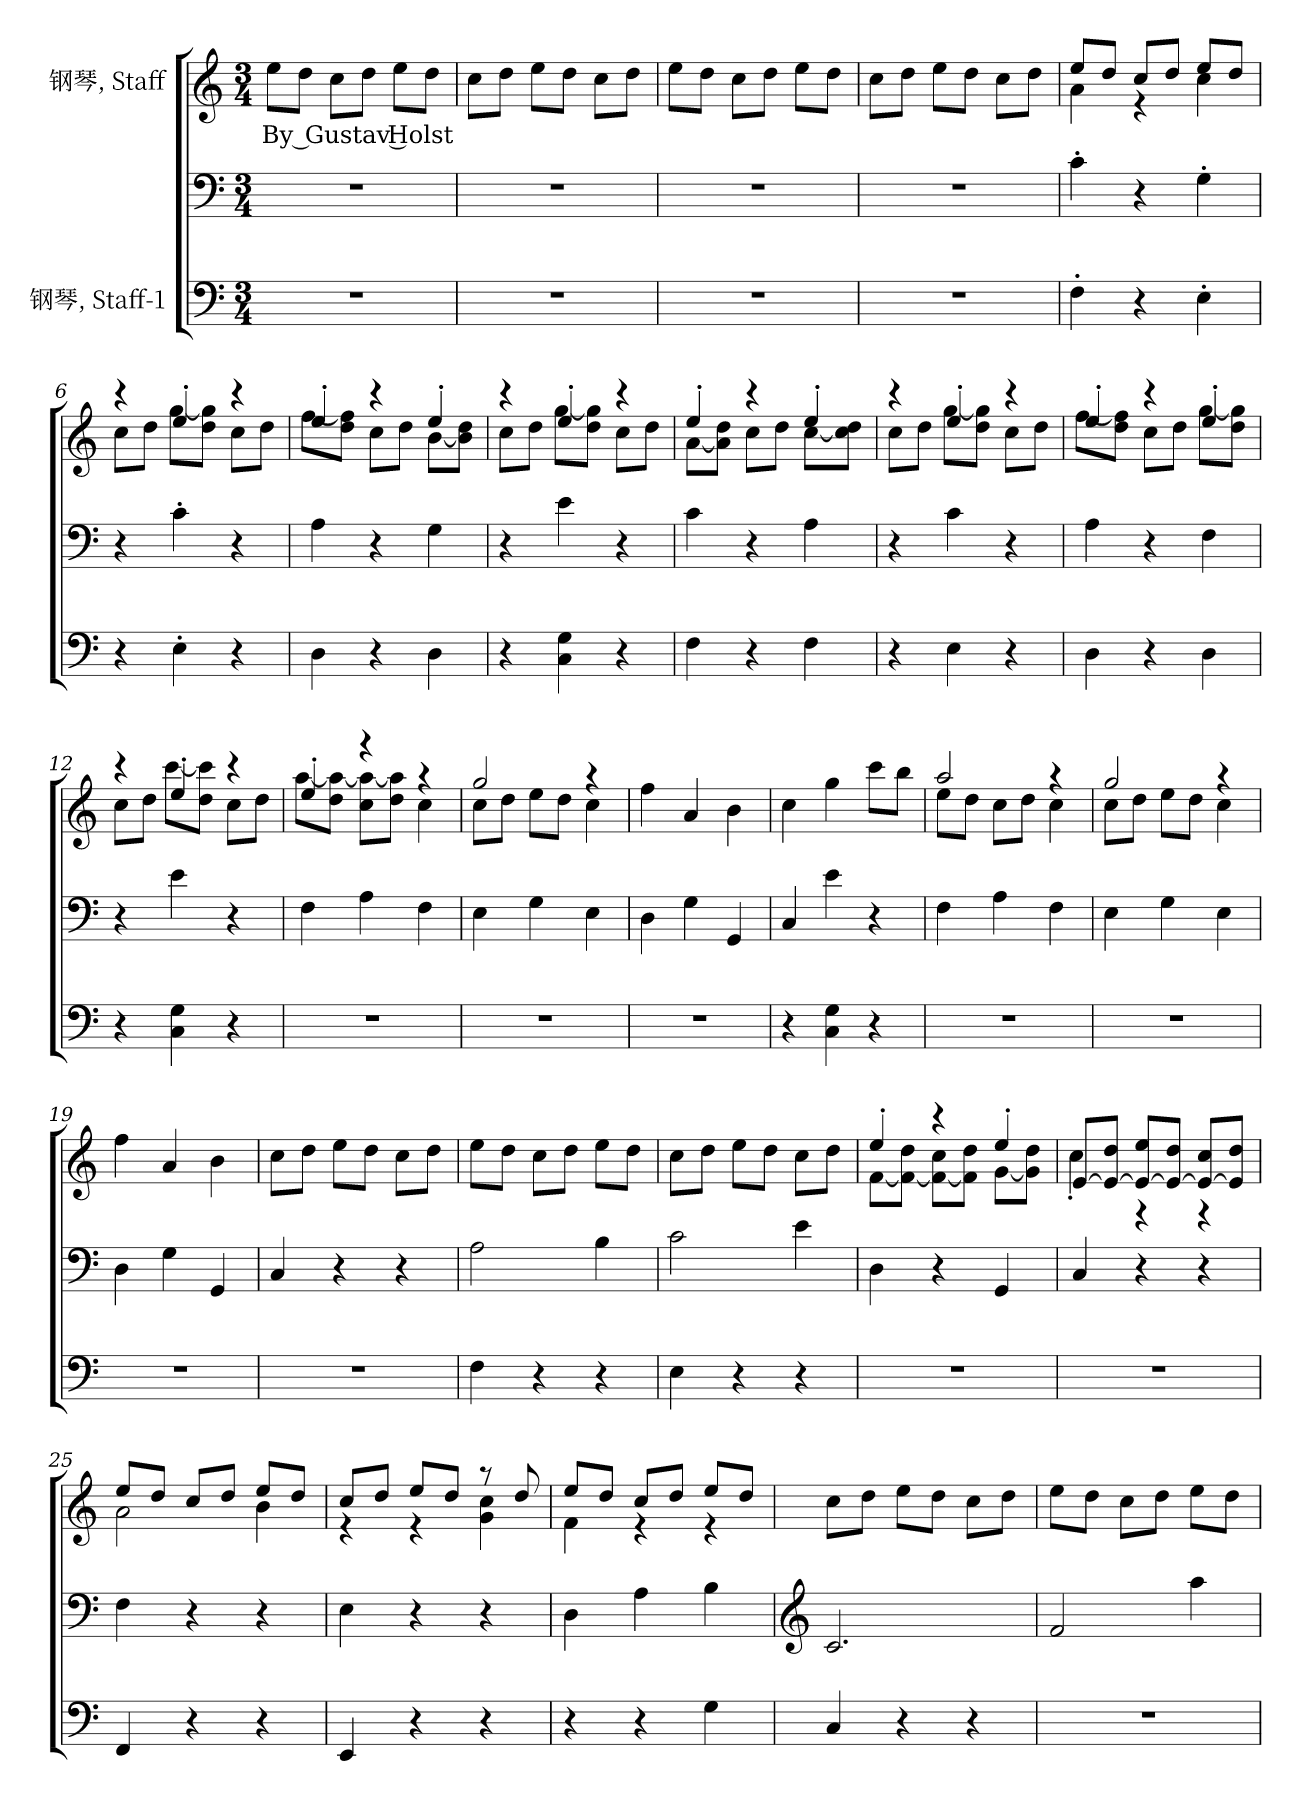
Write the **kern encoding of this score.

**kern	**kern	**kern	**text
*part2	*part2	*part1	*part1
*staff3	*staff2	*staff1	*staff1
*I"钢琴, Staff-1	*	*I"钢琴, Staff	*
*clefF4	*clefF4	*clefG2	*
*k[]	*k[]	*k[]	*
*M3/4	*M3/4	*M3/4	*
*MM225	*MM225	*MM225	*
=1	=1	=1	=1
2.r	2.r	8ee\L	By Gustav Holst
.	.	8dd\J	.
.	.	8cc\L	.
.	.	8dd\J	.
.	.	8ee\L	.
.	.	8dd\J	.
=2	=2	=2	=2
2.r	2.r	8cc\L	.
.	.	8dd\J	.
.	.	8ee\L	.
.	.	8dd\J	.
.	.	8cc\L	.
.	.	8dd\J	.
=3	=3	=3	=3
2.r	2.r	8ee\L	.
.	.	8dd\J	.
.	.	8cc\L	.
.	.	8dd\J	.
.	.	8ee\L	.
.	.	8dd\J	.
=4	=4	=4	=4
2.r	2.r	8cc\L	.
.	.	8dd\J	.
.	.	8ee\L	.
.	.	8dd\J	.
.	.	8cc\L	.
.	.	8dd\J	.
!!LO:LB:g=z
=5	=5	=5	=5
*	*	*^	*
4F'\	4c'\	8ee/L	4a\	.
.	.	8dd/J	.	.
4r	4r	8cc/L	4r	.
.	.	8dd/J	.	.
4E'\	4G'\	8ee/L	4cc\	.
.	.	8dd/J	.	.
=6	=6	=6	=6	=6
4r	4r	4r	8cc\L	.
.	.	.	8dd\J	.
4E'\	4c'\	4ee'/	[8gg\L	.
.	.	.	8dd\ 8gg\]J	.
4r	4r	4r	8cc\L	.
.	.	.	8dd\J	.
=7	=7	=7	=7	=7
4D\	4A\	4ee'/	[8ff\L	.
.	.	.	8dd\ 8ff\]J	.
4r	4r	4r	8cc\L	.
.	.	.	8dd\J	.
4D\	4G\	4ee'/	[8b\L	.
.	.	.	8b\] 8dd\J	.
=8	=8	=8	=8	=8
4r	4r	4r	8cc\L	.
.	.	.	8dd\J	.
4C\ 4G\	4e\	4ee'/	[8gg\L	.
.	.	.	8dd\ 8gg\]J	.
4r	4r	4r	8cc\L	.
.	.	.	8dd\J	.
=9	=9	=9	=9	=9
4F\	4c\	4ee'/	[8a\L	.
.	.	.	8a\] 8dd\J	.
4r	4r	4r	8cc\L	.
.	.	.	8dd\J	.
4F\	4A\	4ee'/	[8cc\L	.
.	.	.	8cc\] 8dd\J	.
!!LO:LB:g=z	!!
=10	=10	=10	=10	=10
4r	4r	4r	8cc\L	.
.	.	.	8dd\J	.
4E\	4c\	4ee'/	[8gg\L	.
.	.	.	8dd\ 8gg\]J	.
4r	4r	4r	8cc\L	.
.	.	.	8dd\J	.
=11	=11	=11	=11	=11
4D\	4A\	4ee'/	[8ff\L	.
.	.	.	8dd\ 8ff\]J	.
4r	4r	4r	8cc\L	.
.	.	.	8dd\J	.
4D\	4F\	4ee'/	[8gg\L	.
.	.	.	8dd\ 8gg\]J	.
=12	=12	=12	=12	=12
4r	4r	4r	8cc\L	.
.	.	.	8dd\J	.
4C\ 4G\	4e\	4ee'/	[8ccc\L	.
.	.	.	8dd\ 8ccc\]J	.
4r	4r	4r	8cc\L	.
.	.	.	8dd\J	.
=13	=13	=13	=13	=13
2.r	4F\	4ee'/	[8aa\L	.
.	.	.	8dd\ 8aa\_J	.
.	4A\	4r	8cc\ 8aa\_L	.
.	.	.	8dd\ 8aa\]J	.
.	4F\	4r	4cc\	.
=14	=14	=14	=14	=14
2.r	4E\	2gg/	8cc\L	.
.	.	.	8dd\J	.
.	4G\	.	8ee\L	.
.	.	.	8dd\J	.
.	4E\	4r	4cc\	.
*	*	*v	*v	*
=15	=15	=15	=15
2.r	4D\	4ff\	.
.	4G\	4a/	.
.	4GG/	4b\	.
!!LO:LB:g=z
=16	=16	=16	=16
4r	4C/	4cc\	.
4C\ 4G\	4e\	4gg\	.
4r	4r	8ccc\L	.
.	.	8bb\J	.
=17	=17	=17	=17
*	*	*^	*
2.r	4F\	2aa/	8ee\L	.
.	.	.	8dd\J	.
.	4A\	.	8cc\L	.
.	.	.	8dd\J	.
.	4F\	4r	4cc\	.
=18	=18	=18	=18	=18
2.r	4E\	2gg/	8cc\L	.
.	.	.	8dd\J	.
.	4G\	.	8ee\L	.
.	.	.	8dd\J	.
.	4E\	4r	4cc\	.
*	*	*v	*v	*
=19	=19	=19	=19
2.r	4D\	4ff\	.
.	4G\	4a/	.
.	4GG/	4b\	.
=20	=20	=20	=20
2.r	4C/	8cc\L	.
.	.	8dd\J	.
.	4r	8ee\L	.
.	.	8dd\J	.
.	4r	8cc\L	.
.	.	8dd\J	.
=21	=21	=21	=21
4F\	2A\	8ee\L	.
.	.	8dd\J	.
4r	.	8cc\L	.
.	.	8dd\J	.
4r	4B\	8ee\L	.
.	.	8dd\J	.
=22	=22	=22	=22
4E\	2c\	8cc\L	.
.	.	8dd\J	.
4r	.	8ee\L	.
.	.	8dd\J	.
4r	4e\	8cc\L	.
.	.	8dd\J	.
!!LO:PB:g=z
=23	=23	=23	=23
*	*	*^	*
2.r	4D\	4ee'/	[8f\L	.
.	.	.	8f\_ 8dd\J	.
.	4r	4r	8f\_ 8cc\L	.
.	.	.	8f\] 8dd\J	.
.	4GG/	4ee'/	[8g\L	.
.	.	.	8g\] 8dd\J	.
=24	=24	=24	=24	=24
2.r	4C/	[8e/L	4cc'\	.
.	.	8e/_ 8dd/J	.	.
.	4r	8e/_ 8ee/L	4r	.
.	.	8e/_ 8dd/J	.	.
.	4r	8e/_ 8cc/L	4r	.
.	.	8e/] 8dd/J	.	.
=25	=25	=25	=25	=25
4FF/	4F\	8ee/L	2a\	.
.	.	8dd/J	.	.
4r	4r	8cc/L	.	.
.	.	8dd/J	.	.
4r	4r	8ee/L	4b\	.
.	.	8dd/J	.	.
=26	=26	=26	=26	=26
4EE/	4E\	8cc/L	4r	.
.	.	8dd/J	.	.
4r	4r	8ee/L	4r	.
.	.	8dd/J	.	.
4r	4r	8r	4g\ 4cc\	.
.	.	8dd/	.	.
=27	=27	=27	=27	=27
4r	4D\	8ee/L	4f\	.
.	.	8dd/J	.	.
4r	4A\	8cc/L	4r	.
.	.	8dd/J	.	.
4G\	4B\	8ee/L	4r	.
.	.	8dd/J	.	.
*	*	*v	*v	*
!!LO:LB:g=z
=28	=28	=28	=28
*	*clefG2	*	*
4C/	2.c/	8cc\L	.
.	.	8dd\J	.
4r	.	8ee\L	.
.	.	8dd\J	.
4r	.	8cc\L	.
.	.	8dd\J	.
=29	=29	=29	=29
2.r	2f/	8ee\L	.
.	.	8dd\J	.
.	.	8cc\L	.
.	.	8dd\J	.
.	4aa\	8ee\L	.
.	.	8dd\J	.
=	=	=	=
*-	*-	*-	*-
